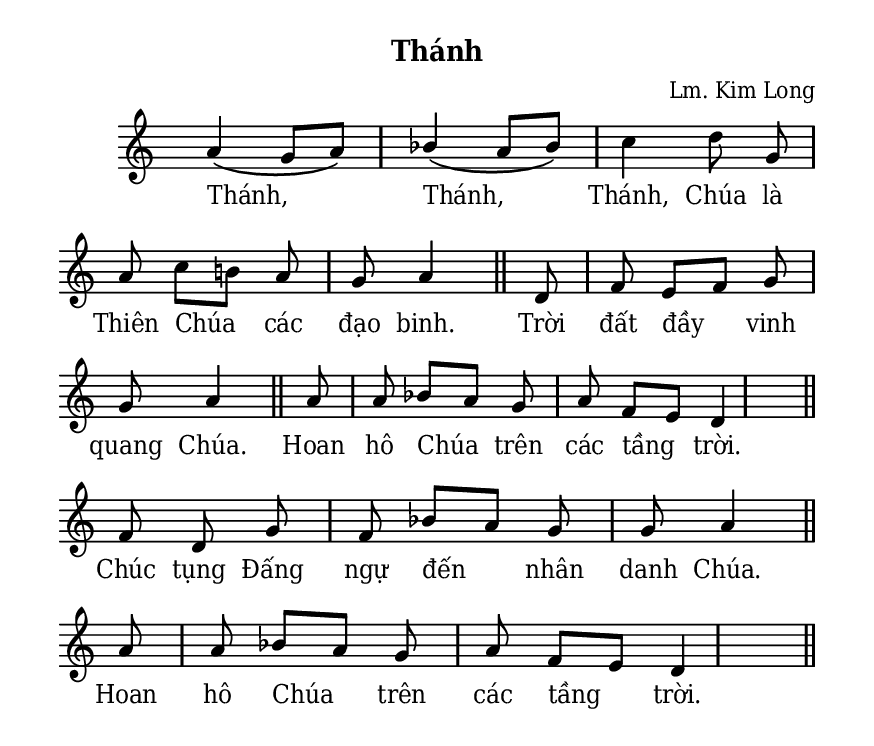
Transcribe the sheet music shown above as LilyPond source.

% Cài đặt chung\
\version "2.22.1"
\include "english.ly"
\include "gregorian.ly"

\header {
  subtitle = \markup { \huge \bold "Thánh" }
  composer = "Lm. Kim Long"
  %arranger = " "
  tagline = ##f
}

% Nhạc phiên khúc
nhacPhienKhucSop = \relative c'' {
  \autoBeamOff
  a4 (g8 [a]) \once \stemUp bf4 (a8 [bf]) c4 d8 g, a c [b!] a g a4 \bar "||"
  d,8 f e [f] g g a4 \bar "||"
  a8 a bf [a] g a f [e] d4 \bar "||"
  f8 d g f bf [a] g g a4 \bar "||"
  a8 a bf [a] g a f [e] d4 \bar "||"
}

% Lời phiên khúc
loiPhienKhucSop = \lyrics {
  Thánh, Thánh, Thánh,
  Chúa là Thiên Chúa các đạo binh.
  Trời đất đầy vinh quang Chúa.
  Hoan hô Chúa trên các tầng trời.
  Chúc tụng Đấng ngự đến nhân danh Chúa.
  Hoan hô Chúa trên các tầng trời.
}

% Dàn trang
\paper {
  #(set-paper-size "a5")
  top-margin = 10\mm
  bottom-margin = 10\mm
  left-margin = 10\mm
  right-margin = 10\mm
  #(define fonts
	 (make-pango-font-tree "Deja Vu Serif Condensed"
	 		       "Deja Vu Serif Condensed"
			       "Deja Vu Serif Condensed"
			       (/ 20 20)))
  print-page-number = ##f
  %system-system-spacing = #'((basic-distance . 0.1) (padding . 1))
}

TongNhip = {
  \key c \major \time 2/4
  \set Timing.beamExceptions = #'()
  \set Timing.baseMoment = #(ly:make-moment 1/4)
}

\score {
  \new ChoirStaff <<
    \new Staff <<
      \new Voice = "beSop" {
        \clef treble \TongNhip \nhacPhienKhucSop
      }
      \new Lyrics \lyricsto beSop \loiPhienKhucSop
    >>
  >>
  \layout {
    \override Staff.TimeSignature.transparent = ##t
    \override Lyrics.LyricSpace.minimum-distance = #1.5
    \override LyricHyphen.minimum-distance = #2
    \override Score.BarNumber.break-visibility = ##(#f #f #f)
    \override Score.SpacingSpanner.uniform-stretching = ##t
    \override Score.SpacingSpanner.packed-spacing = ##f
    \set Score.defaultBarType = ""
    %\set Score.barAlways = ##t
    ragged-last = ##f
    indent = #10
  } 
}
